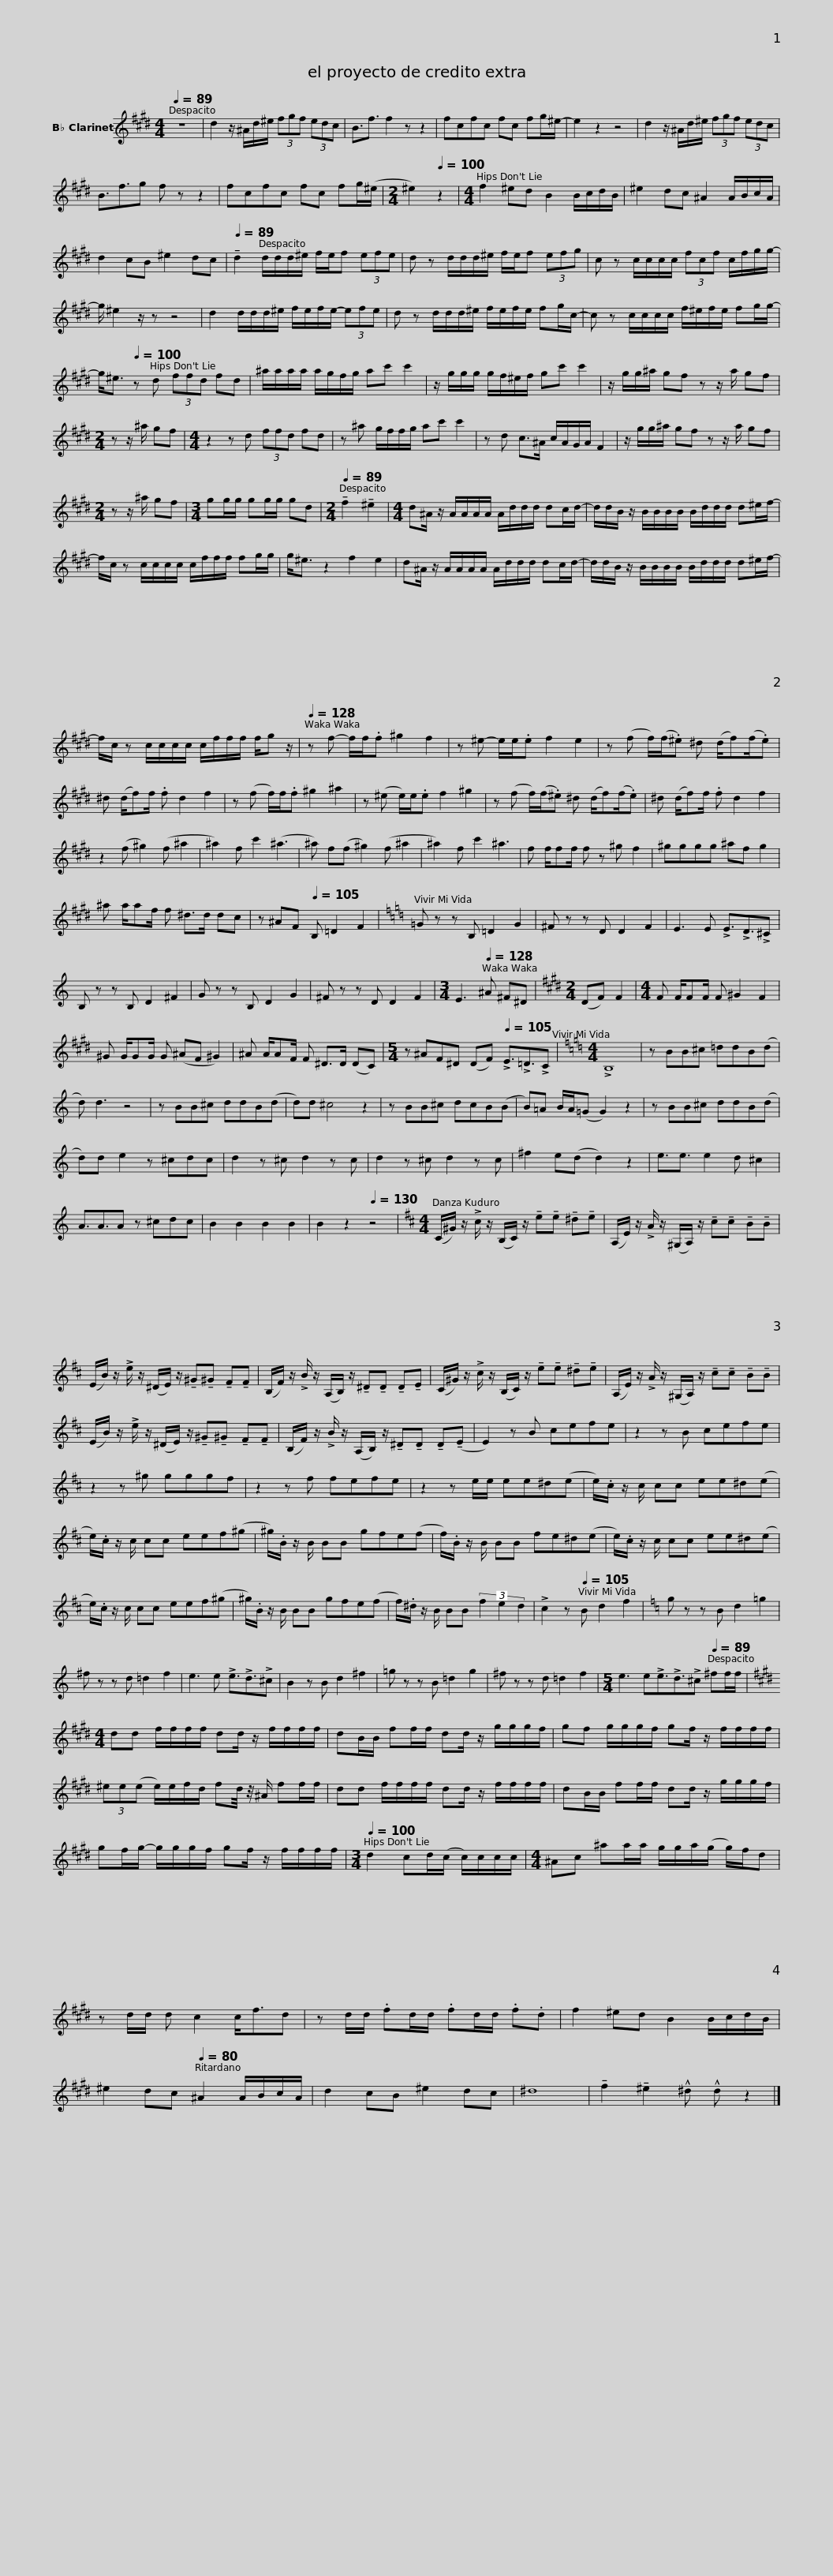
X:1
L:1/8
Q:1/4=89
M:4/4
I:linebreak $
K:none
V:1 treble transpose=-2
V:1
[K:E] z8 | d2 z/ ^A/d/^e/ (3fgf (3edc | B3/2f3/2 f2 z z2 | fcfc fc fg/^e/- | e2 z2 z4 | %5
 d2 z/ ^A/d/^e/ (3fgf (3edc |$ B3/2f3/2g f z z2 | fcfc fc fg/(^e/ |[M:2/4] ^e2)[Q:1/4=100] z2 |[M:4/4] f2 ^ed B2 B/c/d/B/ | %10
 ^e2 dc ^A2 A/B/c/A/ | d2 cB ^e2 dc |$[Q:1/4=89] !tenuto!d2 d/d/d/^e/ f/e/f (3efe | d z d/d/d/^e/ f/e/f (3efg | c z c/c/c/c/ (3fcf c/f/g/g/- | %15
 g/ ^e2 z/ z z4 |$ d2 d/d/d/^e/ f/e/f/e/- (3efe | d z d/d/d/^e/ f/e/f/e/ fg/c/- | c z c/c/c/c/ f/^e/f/e/ fg/g/- |$ g<^e[Q:1/4=100] z d (3ffd fd | %20
 ^a/a/a/a/ a/g/f/g/ ac' c'2 | z/ g/g/g/ g/f/^e/f/ gc' c'2 |$ z/ g/g/^a/ gf z z/ a/ gf |[M:2/4] z z/ ^a/ gf |[M:4/4] z2 z d (3ffd fd | %25
 z ^a g/f/f/g/ ac' c'2 |$ z d c>^A c/A/G/A/ F2 | z/ g/g/^a/ gf z z/ a/ gf |[M:2/4] z z/ ^a/ gf |[M:3/4] gg/g/ gg/g/ gd | %30
[M:2/4][Q:1/4=89] !tenuto!f2 !tenuto!^e2 |$[M:4/4] d^A/ z/ A/A/A/A/ A/d/d/d/ dc/d/- | d/d/B/ z/ B/B/B/B/ B/d/d/d/ d^e/f/- | f/c/ z c/c/c/c/ c/f/f/f/ fg/g/ |$ g<^e z2 f2 e2 | %35
 d^A/ z/ A/A/A/A/ A/d/d/d/ dc/d/- | d/d/B/ z/ B/B/B/B/ B/d/d/d/ d^e/f/- |$ f/c/ z c/c/c/c/ c/f/f/f/ f/g z/ |[Q:1/4=128] z f- f/f/.f ^g2 f2 | z ^e- e/e/.e f2 e2 | %40
 z (f f/)(f/.^e) ^d (d/f)(f/.e) |$ ^d (d/f)f/ .f d2 f2 | z (f f/)f/.f ^g2 ^a2 | z (^e e/)e/.e f2 ^g2 | z (f f/)(f/.^e) ^d (d/f)(f/.e) | %45
 ^d (d/f)f/ .f d2 f2 |$ z2 (f ^g2) (f ^a2 | ^a2) f c'2 (^a3 | ^a) f(f ^g2) (f ^a2 | ^a2) f c'2 ^a3 | %50
 f f/ff/ f z ^g f2 | ^gggg ^af g2 |$ ^a a/af/ f ^d>d dc | z ^AF[Q:1/4=105] B, =D2 F2 |[K:C] =G z z B, =D2 G2 | %55
 ^F z z D D2 F2 | E3 E !>!E3/2!>!D3/2!>!^C |$ B, z z B, D2 ^F2 | G z z B, D2 G2 | ^F z z D D2 F2 | %60
[M:3/4] E3[Q:1/4=128] ^A ^F^D |[K:E][M:2/4] (DF) F2 |[M:4/4] F F/FF/ F ^G2 F2 |$ ^G G/GG/ G (^AF ^G2) | ^A A/AF/ F ^D>D (DC) | %65
[M:5/4] z ^AF^D (DF)[Q:1/4=105] !>!E3/2!>!=D3/2!>!C |[K:C][M:4/4] !>!B,8 |$ z BB^c =ddB(d | d) d3 z4 | z BB^c ddB(d | %70
 d)d ^c4 z2 | z BB^c dcB(B | B)=A B/A/(=G G2) z2 |$ z BB^c ddB(d | d)d e2 z ^cdc | %75
 d2 z ^c d2 z c | d2 z ^c d2 z c | ^f2 e(d d2) z2 | e3/2e3/2 e2 d ^c2 |$ A3/2A3/2A z ^cdc | %80
 B2 B2 B2 B2 | B2 z2[Q:1/4=130] z4 |[K:D][M:4/4] (C/^G/) z/ !>!c/ z/ (B,/C/) z/ !tenuto!e!tenuto!e !tenuto!^d!tenuto!e | (A,/E/) z/ !>!A/ z/ (^G,/A,/) z/ !tenuto!c!tenuto!c !tenuto!B!tenuto!B |$ (E/B/) z/ !>!e/ z/ (^D/E/) z/ !tenuto!^G!tenuto!^G !tenuto!F!tenuto!F | %85
 (B,/F/) z/ !>!B/ z/ (A,/B,/) z/ !tenuto!^D!tenuto!D !tenuto!D!tenuto!E | (C/^G/) z/ !>!c/ z/ (B,/C/) z/ !tenuto!e!tenuto!e !tenuto!^d!tenuto!e |$ (A,/E/) z/ !>!A/ z/ (^G,/A,/) z/ !tenuto!c!tenuto!c !tenuto!B!tenuto!B | (E/B/) z/ !>!e/ z/ (^D/E/) z/ !tenuto!^G!tenuto!^G !tenuto!F!tenuto!F | (B,/F/) z/ !>!B/ z/ (A,/B,/) z/ !tenuto!^D!tenuto!D !tenuto!D(!tenuto!E | %90
 E2) z B cefe |$ z2 z B cefe | z2 z ^g gggf | z2 z f fefe | z2 z e/e/ ee^d(e | %95
 e/).c/ z/ c/ cc ee^d(e |$ e/).c/ z/ c/ cc eef(^g | ^g/).B/ z/ B/ BB gfe(f | f/).B/ z/ B/ BB fe^d(e | e/).c/ z/ c/ cc ee^d(e |$ %100
 e/).c/ z/ c/ cc eef(^g | ^g/).B/ z/ B/ BB gfe(f | f/).^d/ z/ B/ BB (3f2 e2 d2 | !>!c2 z[Q:1/4=105] B d2 f2 |[K:C] g z z B d2 =g2 |$ %105
 ^f z z d =d2 f2 | e3 e !>!e3/2!>!d3/2!>!^c | B2 z B d2 ^f2 | =g z z B =d2 g2 | ^f z z d =d2 f2 |$ %110
[M:5/4] e3 e!>!e3/2!>!d3/2!>!^c[Q:1/4=89] ^ff/f/ |[K:E][M:4/4] dd f/f/f/f/ dd/ z/ f/f/f/f/ | dB/B/ ff/f/ dd/ z/ g/g/g/f/ |$ gf g/g/g/f/ gf/ z/ f/f/f/f/ | (3^ee(e e/)e/f/d/ fd/4 z/4 ^A/ ff/f/ | %115
 dd f/f/f/f/ dd/ z/ f/f/f/f/ |$ dB/B/ ff/f/ dd/ z/ g/g/g/f/ | gf/g/- g/g/g/f/ gf/ z/ f/f/f/f/ |[M:3/4][Q:1/4=100] d2 cd/(c/ c/)c/c/c/ |$[M:4/4] ^Ac ^aa/a/ g/g/a/(g/ g/)f/d | %120
 z d/d/ d c2 c<fd | z d/d/ .fd/d/ .fd/d/ .f.d | f2 ^ed B2 B/c/d/B/ |$ ^e2 dc[Q:1/4=80] ^A2 A/B/c/A/ | d2 cB ^e2 dc | %125
 ^d8 | !tenuto!f2 !tenuto!^e2 !^!^d !^!d z2 |] %127
